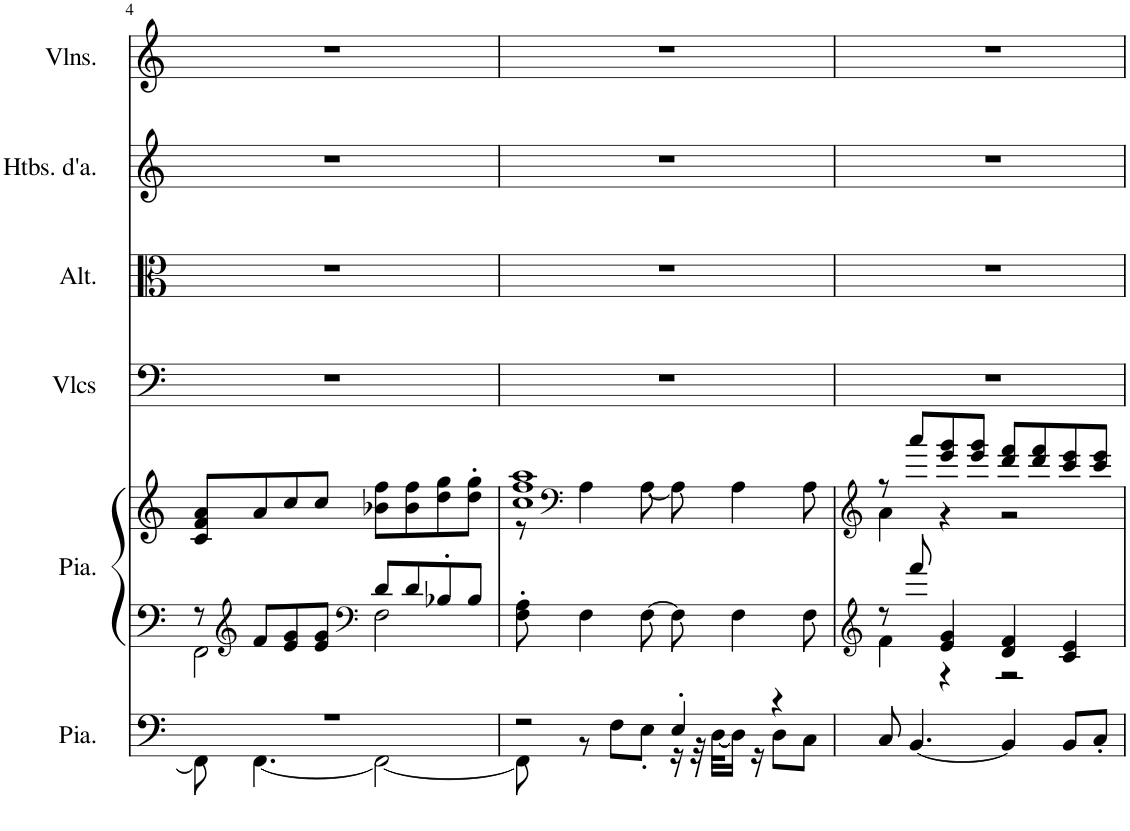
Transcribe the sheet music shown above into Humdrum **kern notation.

**kern	**kern	**kern	**kern	**kern	**kern	**kern
*part6	*part5	*part5	*part4	*part3	*part2	*part1
*staff7	*staff6	*staff5	*staff4	*staff3	*staff2	*staff1
*I"Piano, Pedals	*I"Piano, Organ	*	*I"Violoncelles, Bass	*I"Altos, Tenor	*I"Hautbois d'amour, Alto	*I"Violons, Soprano
*I'Pia.	*I'Pia.	*	*I'Vlcs	*I'Alt.	*I'Htbs. d'a.	*I'Vlns.
!!LO:PB:g=z
*clefF4	*clefF4	*clefG2	*clefF4	*clefC3	*clefG2	*clefG2
*	*	*	*	*	*Trd2c3	*
*k[]	*k[]	*k[]	*k[]	*k[]	*k[]	*k[]
*M4/4	*M4/4	*M4/4	*M4/4	*M4/4	*M4/4	*M4/4
=4	=4	=4	=4	=4	=4	=4
*^	*^	*	*	*	*	*
1r	8FF\]	8r	2FF\	8c/ 8f/ 8a/L	1r	1r	1r	1r
*	*	*clefG2	*	*	*	*	*	*
.	[4.FF\	8f/L	.	8a/	.	.	.	.
.	.	8e/ 8g/	.	8cc/	.	.	.	.
.	.	8e/ 8g/J	.	8cc/J	.	.	.	.
*	*	*clefF4	*	*	*	*	*	*
.	2FF\_	8d/L	2F\	8b-X\ 8ff\L	.	.	.	.
.	.	8d/	.	8b-\ 8ff\	.	.	.	.
.	.	8B-X'/	.	8dd\ 8gg\	.	.	.	.
.	.	8B-/J	.	8dd\' 8gg\'J	.	.	.	.
*	*	*v	*v	*	*	*	*	*
=5	=5	=5	=5	=5	=5	=5	=5
*	*	*	*^	*	*	*	*
2r	8FF\]	8F\' 8A\'	1cc 1ff 1aa	8r	1r	1r	1r	1r
*	*	*	*clefF4	*	*	*	*	*
.	8r	4F\	.	4A\	.	.	.	.
.	8F\L	.	.	.	.	.	.	.
.	8E'\J	[8F\	.	[8A\	.	.	.	.
4E'/	16r	8F\]	.	8A\]	.	.	.	.
.	32r	.	.	.	.	.	.	.
.	[32D\KLL	.	.	.	.	.	.	.
.	16D\JJ]	4F\	.	4A\	.	.	.	.
.	16r	.	.	.	.	.	.	.
4r	8D\L	.	.	.	.	.	.	.
.	8C\J	8F\	.	8A\	.	.	.	.
*v	*v	*	*	*	*	*	*	*
=6	=6	=6	=6	=6	=6	=6	=6
*	*clefG2	*clefG2	*	*	*	*	*
*	*^	*	*	*	*	*	*
8C/	8r	4f\	8r	4a\	1r	1r	1r	1r
[4.BB/	8fff/	.	8aaa/L	.	.	.	.	.
.	4e/ 4g/	4r	8eee/ 8ggg/	4r	.	.	.	.
.	.	.	8eee/ 8ggg/J	.	.	.	.	.
4BB/]	4d/ 4f/	2r	8ddd/ 8fff/L	2r	.	.	.	.
.	.	.	8ddd/ 8fff/	.	.	.	.	.
8BB/L	4c/ 4e/	.	8ccc/ 8eee/	.	.	.	.	.
8C'/J	.	.	8ccc/ 8eee/J	.	.	.	.	.
*	*v	*v	*	*	*	*	*	*
*	*	*v	*v	*	*	*	*
=	=	=	=	=	=	=
*-	*-	*-	*-	*-	*-	*-
